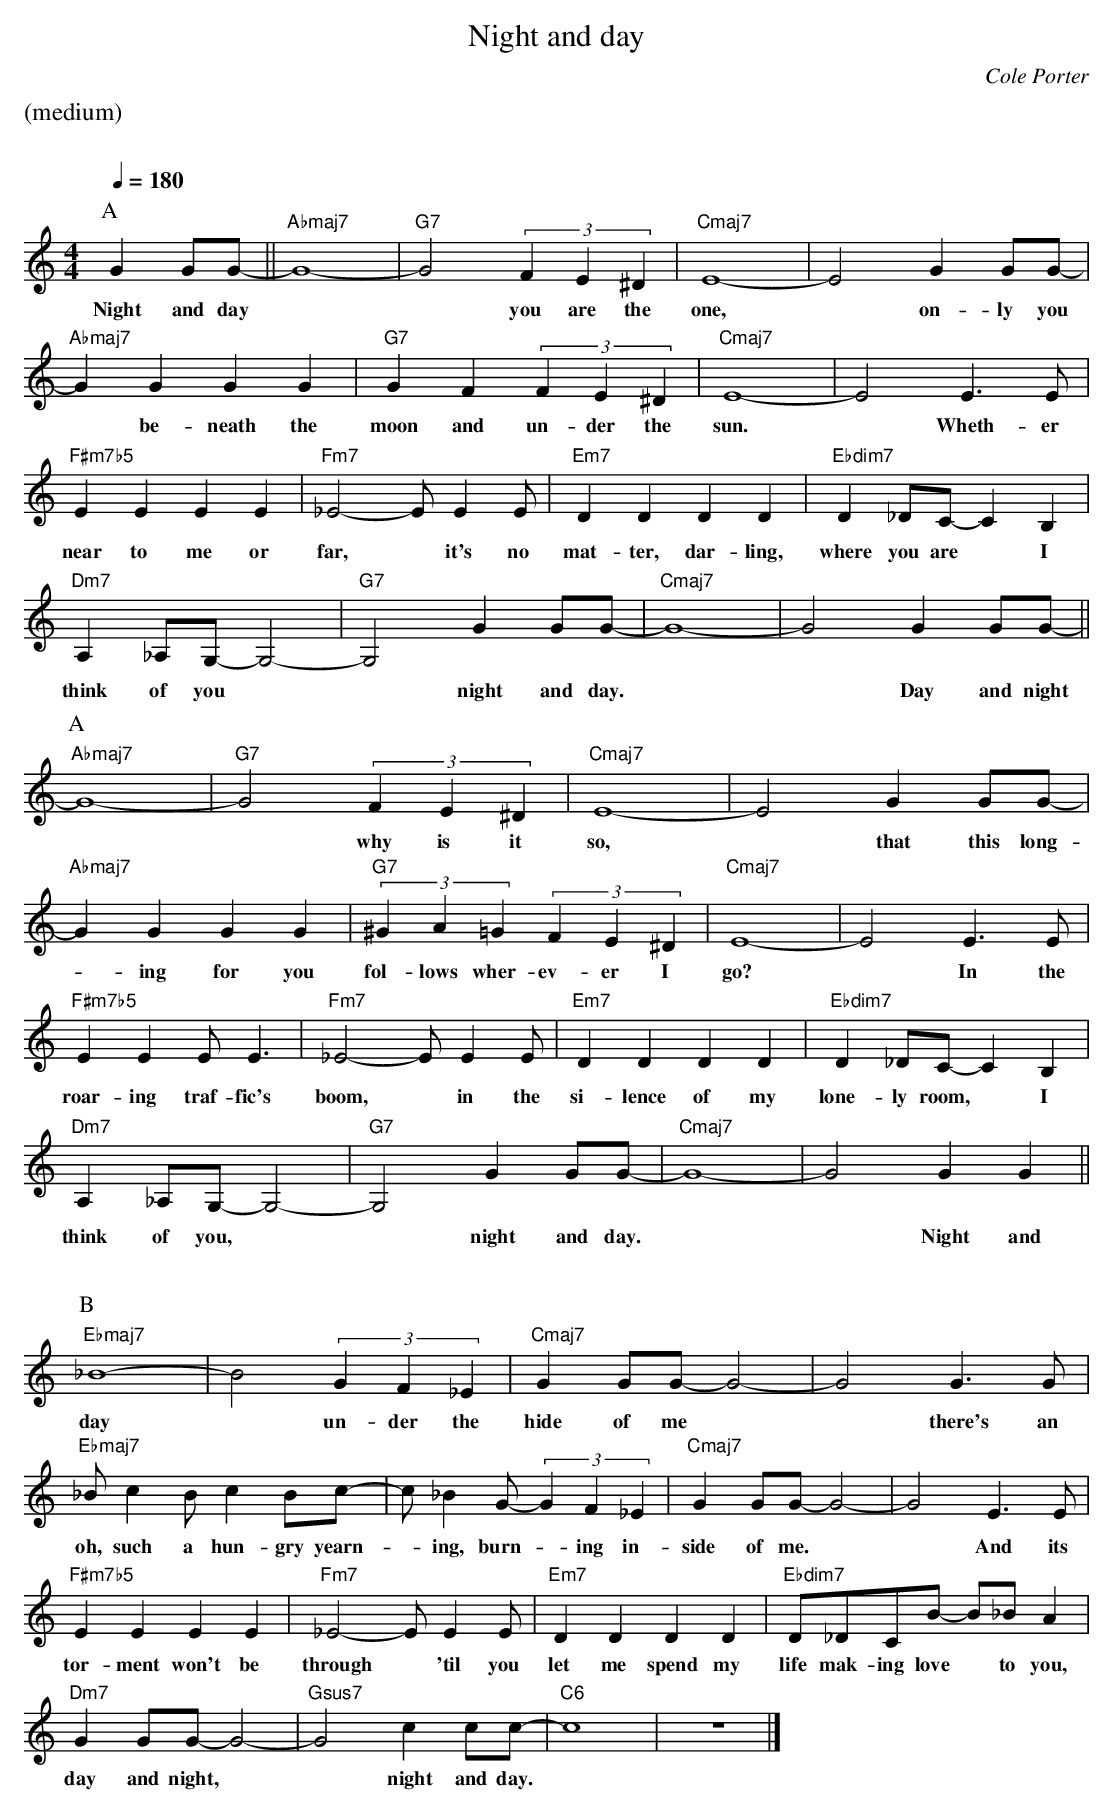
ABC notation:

X:1
T:Night and day
M:4/4
L:1/4
C:Cole Porter
Q:1/4=180
K:C
%%text (medium)
%%vskip 20
P:A
GG/G/-||"Abmaj7"G4-|"G7"G2 (3FE^D|"Cmaj7"E4-|E2GG/G/-|
w:Night and day* *you are the one, * on-ly you
"Abmaj7"GGGG|"G7"GF (3FE^D|"Cmaj7"E4-|E2E>E|
w:* be-neath the moon and un-der the sun. * Wheth-er
"F#m7b5"EEEE|"Fm7"_E2- E/EE/|"Em7"DDDD|"Ebdim7"D_D/C/- CB,|
w:near to me or far, * it's no mat-ter, dar-ling, where you are * I
"Dm7"A,_A,/G,/-G,2-|"G7"G,2 GG/G/-|"Cmaj7"G4-|G2 GG/G/-||
w:think of you ** night and day. ** Day and night
P:A
"Abmaj7"G4-|"G7"G2 (3FE^D|"Cmaj7"E4-|E2GG/G/-|
w:** why is it so, * that this long-
"Abmaj7"GGGG|"G7"(3^GA=G (3FE^D|"Cmaj7"E4-|E2E>E|
w:* ing for you fol-lows wher-ev-er I go? * In the
"F#m7b5"EEE<E|"Fm7"_E2- E/EE/|"Em7"DDDD|"Ebdim7"D_D/C/- CB,|
w:roar-ing traf-fic's boom, * in the si-lence of my lone-ly room, * I
"Dm7"A,_A,/G,/- G,2-|"G7"G,2 GG/G/-|"Cmaj7"G4-|G2GG||
w:think of you, ** night and day. ** Night and
%%newpage
P:B
"Ebmaj7"_B4-|B2 (3GF_E|"Cmaj7"GG/G/-G2-|G2G>G|
w:day * un-der the hide of me ** there's an
"Ebmaj7"_B/cB/ cB/c/-|c/_BG/- (3GF_E|"Cmaj7"GG/G/- G2-|G2 E>E|
w:oh, such a hun-gry yearn- * ing, burn-*ing in-side of me. ** And its
"F#m7b5"EEEE|"Fm7"_E2- E/EE/|"Em7"DDDD|"Ebdim7"D/_D/C/B/- B/_B/A|
w:tor-ment won't be through * 'til you let me spend my life mak-ing love * to you,
"Dm7"GG/G/-G2-|"Gsus7"G2 cc/c/-|"C6"c4|z4|]
w:day and night, ** night and day.*
